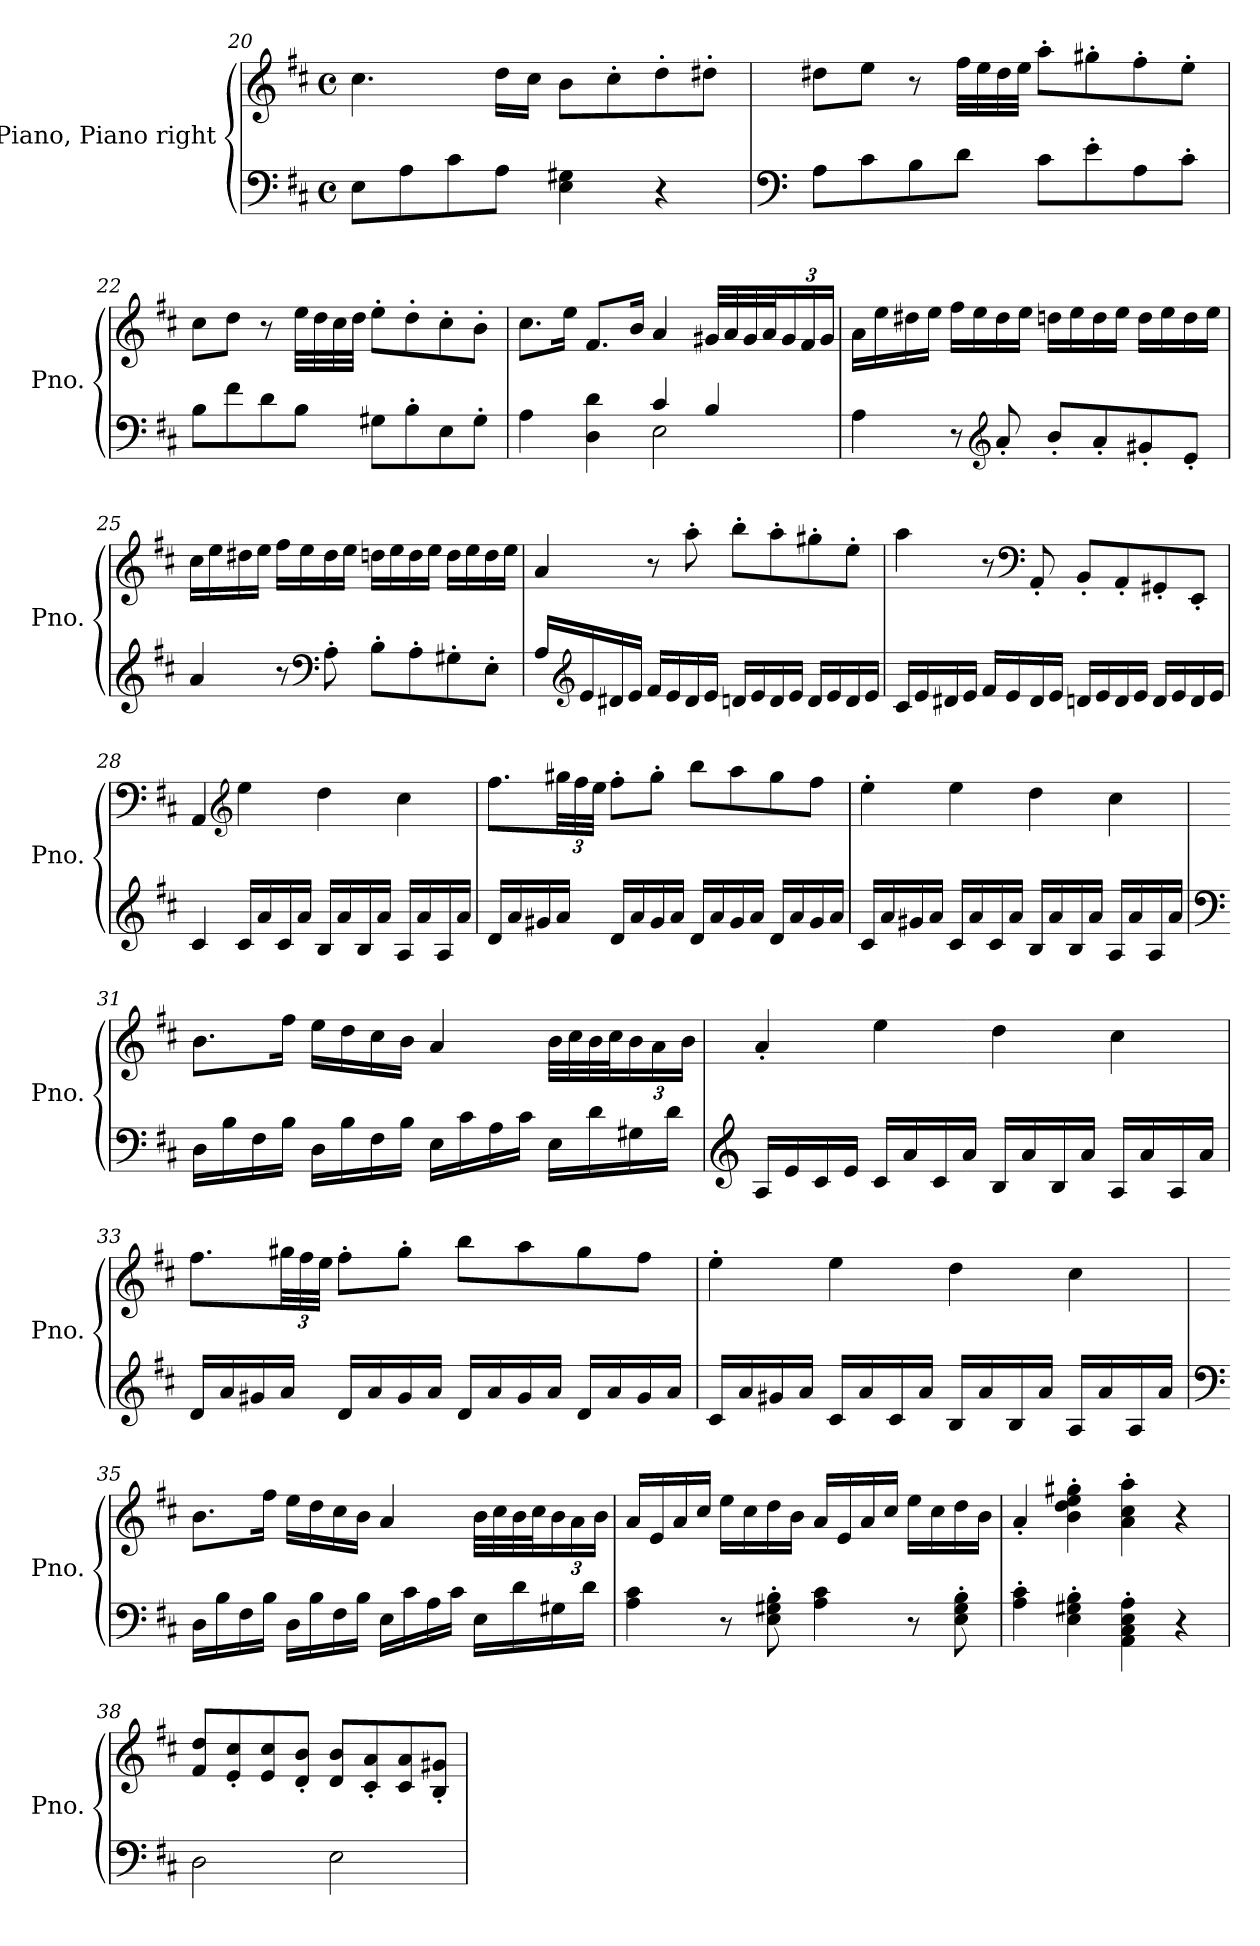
**kern	**kern
*part1	*part1
*staff2	*staff1
*I"Piano, Piano right	*
*I'Pno.	*
*clefF4	*clefG2
*k[f#c#]	*k[f#c#]
*M4/4	*M4/4
*met(c)	*met(c)
=20	=20
8E\L	4.cc#\
8A\	.
8c#\	.
8A\J	16dd\LL
.	16cc#\JJ
4E\ 4G#X\	8b\L
.	8cc#'\
4r	8dd'\
.	8dd#X'\J
!!LO:PB:g=z
=21	=21
*clefF4	*
8A\L	8dd#X\L
8c#\	8ee\J
8B\	8r
8d\J	32ff#\LLL
.	32ee\
.	32dd#\
.	32ee\JJJ
8c#\L	8aa'\L
8e'\	8gg#X'\
8A\	8ff#'\
8c#'\J	8ee'\J
=22	=22
8B\L	8cc#\L
8f#\	8dd\J
8d\	8r
8B\J	32ee\LLL
.	32dd\
.	32cc#\
.	32dd\JJJ
8G#X\L	8ee'\L
8B'\	8dd'\
8E\	8cc#'\
8G#'\J	8b'\J
=23	=23
*^	*
4A\	2ryy	8.cc#\L
.	.	16ee\Jk
4D\ 4d\	.	8.f#/L
.	.	16b/Jk
4c#/	2E\	4a/
4B/	.	32g#X/LLL
.	.	32a/
.	.	32g#/
.	.	32a/J
*	*	*Xbrackettup
.	.	24g#/
.	.	24f#/
.	.	24g#/JJ
*v	*v	*
!!LO:LB:g=z
=24	=24
4A\	16a\LL
.	16ee\
.	16dd#X\
.	16ee\JJ
8r	16ff#\LL
.	16ee\
*clefG2	*
8a'/	16dd#\
.	16ee\JJ
8b'/L	16ddn\LL
.	16ee\
8a'/	16dd\
.	16ee\JJ
8g#X'/	16dd\LL
.	16ee\
8e'/J	16dd\
.	16ee\JJ
=25	=25
4a/	16cc#\LL
.	16ee\
.	16dd#X\
.	16ee\JJ
8r	16ff#\LL
.	16ee\
*clefF4	*
8A'\	16dd#\
.	16ee\JJ
8B'\L	16ddn\LL
.	16ee\
8A'\	16dd\
.	16ee\JJ
8G#X'\	16dd\LL
.	16ee\
8E'\J	16dd\
.	16ee\JJ
=26	=26
16A/LL	4a/
*clefG2	*
16e/	.
16d#X/	.
16e/JJ	.
16f#/LL	8r
16e/	.
16d#/	8aa'\
16e/JJ	.
16dn/LL	8bb'\L
16e/	.
16d/	8aa'\
16e/JJ	.
16d/LL	8gg#X'\
16e/	.
16d/	8ee'\J
16e/JJ	.
!!LO:LB:g=z
=27	=27
16c#/LL	4aa\
16e/	.
16d#X/	.
16e/JJ	.
16f#/LL	8r
16e/	.
*	*clefF4
16d#/	8AA'/
16e/JJ	.
16dn/LL	8BB'/L
16e/	.
16d/	8AA'/
16e/JJ	.
16d/LL	8GG#X'/
16e/	.
16d/	8EE'/J
16e/JJ	.
=28	=28
4c#/	4AA/
*	*clefG2
16c#/LL	4ee\
16a/	.
16c#/	.
16a/JJ	.
16B/LL	4dd\
16a/	.
16B/	.
16a/JJ	.
16A/LL	4cc#\
16a/	.
16A/	.
16a/JJ	.
=29	=29
16d/LL	8.ff#\L
16a/	.
16g#X/	.
16a/JJ	48gg#X\LL
.	48ff#\
.	48ee\JJJ
16d/LL	8ff#'\L
16a/	.
16g#/	8gg#'\J
16a/JJ	.
16d/LL	8bb\L
16a/	.
16g#/	8aa\
16a/JJ	.
16d/LL	8gg#\
16a/	.
16g#/	8ff#\J
16a/JJ	.
!!LO:LB:g=z
=30	=30
16c#/LL	4ee'\
16a/	.
16g#X/	.
16a/JJ	.
16c#/LL	4ee\
16a/	.
16c#/	.
16a/JJ	.
16B/LL	4dd\
16a/	.
16B/	.
16a/JJ	.
16A/LL	4cc#\
16a/	.
16A/	.
16a/JJ	.
=31	=31
*clefF4	*
16D\LL	8.b\L
16B\	.
16F#\	.
16B\JJ	16ff#\Jk
16D\LL	16ee\LL
16B\	16dd\
16F#\	16cc#\
16B\JJ	16b\JJ
16E\LL	4a/
16c#\	.
16A\	.
16c#\JJ	.
16E\LL	32b\LLL
.	32cc#\
16d\	32b\
.	32cc#\J
16G#X\	24b\
.	24a\
16d\JJ	.
.	24b\JJ
=32	=32
*clefG2	*
16A/LL	4a'/
16e/	.
16c#/	.
16e/JJ	.
16c#/LL	4ee\
16a/	.
16c#/	.
16a/JJ	.
16B/LL	4dd\
16a/	.
16B/	.
16a/JJ	.
16A/LL	4cc#\
16a/	.
16A/	.
16a/JJ	.
!!LO:LB:g=z
=33	=33
16d/LL	8.ff#\L
16a/	.
16g#X/	.
16a/JJ	48gg#X\LL
.	48ff#\
.	48ee\JJJ
16d/LL	8ff#'\L
16a/	.
16g#/	8gg#'\J
16a/JJ	.
16d/LL	8bb\L
16a/	.
16g#/	8aa\
16a/JJ	.
16d/LL	8gg#\
16a/	.
16g#/	8ff#\J
16a/JJ	.
=34	=34
16c#/LL	4ee'\
16a/	.
16g#X/	.
16a/JJ	.
16c#/LL	4ee\
16a/	.
16c#/	.
16a/JJ	.
16B/LL	4dd\
16a/	.
16B/	.
16a/JJ	.
16A/LL	4cc#\
16a/	.
16A/	.
16a/JJ	.
=35	=35
*clefF4	*
16D\LL	8.b\L
16B\	.
16F#\	.
16B\JJ	16ff#\Jk
16D\LL	16ee\LL
16B\	16dd\
16F#\	16cc#\
16B\JJ	16b\JJ
16E\LL	4a/
16c#\	.
16A\	.
16c#\JJ	.
16E\LL	32b\LLL
.	32cc#\
16d\	32b\
.	32cc#\J
16G#X\	24b\
.	24a\
16d\JJ	.
.	24b\JJ
!!LO:LB:g=z
=36	=36
4A\ 4c#\	16a/LL
.	16e/
.	16a/
.	16cc#/JJ
8r	16ee\LL
.	16cc#\
8E\' 8G#X\' 8B\'	16dd\
.	16b\JJ
4A\ 4c#\	16a/LL
.	16e/
.	16a/
.	16cc#/JJ
8r	16ee\LL
.	16cc#\
8E\' 8G#\' 8B\'	16dd\
.	16b\JJ
=37	=37
4A\' 4c#\'	4a'/
4E\' 4G#X\' 4B\'	4b\' 4dd\' 4ee\' 4gg#X\'
4AA\' 4C#\' 4E\' 4A\'	4a\' 4cc#\' 4aa\'
4r	4r
=38	=38
2D\	8f#/ 8dd/L
.	8e/' 8cc#/'
.	8e/ 8cc#/
.	8d/' 8b/'J
2E\	8d/ 8b/L
.	8c#/' 8a/'
.	8c#/ 8a/
.	8B/' 8g#X/'J
=	=
*-	*-
